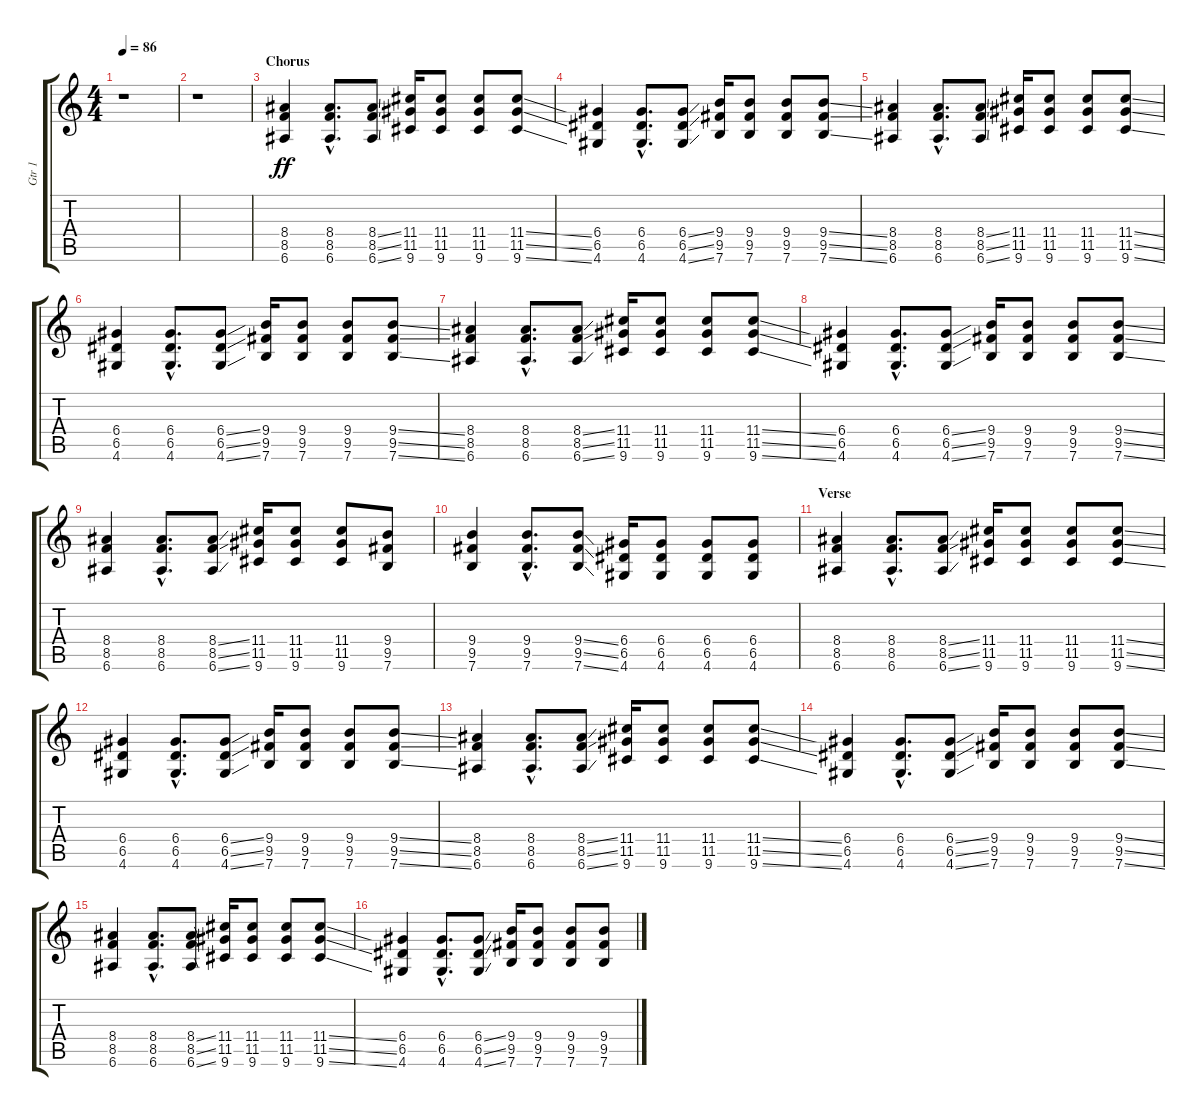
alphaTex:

\track ("Gtr 1" "Gtr 1") {instrument acousticguitarsteel}
\staff {score tabs}
\tuning (E4 B3 G3 D3 A2 E2) {hide}
\ts (4 4)
\tempo 86
\clef g2
\ks c
r.1{dy ff} |
r.1 |
\section ("" "Chorus")
(8.4 8.5 6.6).4 (8.4{hac} 8.5{hac} 6.6{hac}).8{d} (8.4{ss} 8.5{ss} 6.6{ss}).8 (11.4 11.5 9.6).16 (11.4 11.5 9.6).8 (11.4 11.5 9.6).8 (11.4{ss} 11.5{ss} 9.6{ss}).8 |
(6.4 6.5 4.6).4 (6.4{hac} 6.5{hac} 4.6{hac}).8{d} (6.4{ss} 6.5{ss} 4.6{ss}).8 (9.4 9.5 7.6).16 (9.4 9.5 7.6).8 (9.4 9.5 7.6).8 (9.4{ss} 9.5{ss} 7.6{ss}).8 |
(8.4 8.5 6.6).4 (8.4{hac} 8.5{hac} 6.6{hac}).8{d} (8.4{ss} 8.5{ss} 6.6{ss}).8 (11.4 11.5 9.6).16 (11.4 11.5 9.6).8 (11.4 11.5 9.6).8 (11.4{ss} 11.5{ss} 9.6{ss}).8 |
(6.4 6.5 4.6).4 (6.4{hac} 6.5{hac} 4.6{hac}).8{d} (6.4{ss} 6.5{ss} 4.6{ss}).8 (9.4 9.5 7.6).16 (9.4 9.5 7.6).8 (9.4 9.5 7.6).8 (9.4{ss} 9.5{ss} 7.6{ss}).8 |
(8.4 8.5 6.6).4 (8.4{hac} 8.5{hac} 6.6{hac}).8{d} (8.4{ss} 8.5{ss} 6.6{ss}).8 (11.4 11.5 9.6).16 (11.4 11.5 9.6).8 (11.4 11.5 9.6).8 (11.4{ss} 11.5{ss} 9.6{ss}).8 |
(6.4 6.5 4.6).4 (6.4{hac} 6.5{hac} 4.6{hac}).8{d} (6.4{ss} 6.5{ss} 4.6{ss}).8 (9.4 9.5 7.6).16 (9.4 9.5 7.6).8 (9.4 9.5 7.6).8 (9.4{ss} 9.5{ss} 7.6{ss}).8 |
(8.4 8.5 6.6).4 (8.4{hac} 8.5{hac} 6.6{hac}).8{d} (8.4{ss} 8.5{ss} 6.6{ss}).8 (11.4 11.5 9.6).16 (11.4 11.5 9.6).8 (11.4 11.5 9.6).8 (9.4 9.5 7.6).8 |
(9.4 9.5 7.6).4 (9.4{hac} 9.5{hac} 7.6{hac}).8{d} (9.4{ss} 9.5{ss} 7.6{ss}).8 (6.4 6.5 4.6).16 (6.4 6.5 4.6).8 (6.4 6.5 4.6).8 (6.4 6.5 4.6).8 |
\section ("" "Verse")
(8.4 8.5 6.6).4 (8.4{hac} 8.5{hac} 6.6{hac}).8{d} (8.4{ss} 8.5{ss} 6.6{ss}).8 (11.4 11.5 9.6).16 (11.4 11.5 9.6).8 (11.4 11.5 9.6).8 (11.4{ss} 11.5{ss} 9.6{ss}).8 |
(6.4 6.5 4.6).4 (6.4{hac} 6.5{hac} 4.6{hac}).8{d} (6.4{ss} 6.5{ss} 4.6{ss}).8 (9.4 9.5 7.6).16 (9.4 9.5 7.6).8 (9.4 9.5 7.6).8 (9.4{ss} 9.5{ss} 7.6{ss}).8 |
(8.4 8.5 6.6).4 (8.4{hac} 8.5{hac} 6.6{hac}).8{d} (8.4{ss} 8.5{ss} 6.6{ss}).8 (11.4 11.5 9.6).16 (11.4 11.5 9.6).8 (11.4 11.5 9.6).8 (11.4{ss} 11.5{ss} 9.6{ss}).8 |
(6.4 6.5 4.6).4 (6.4{hac} 6.5{hac} 4.6{hac}).8{d} (6.4{ss} 6.5{ss} 4.6{ss}).8 (9.4 9.5 7.6).16 (9.4 9.5 7.6).8 (9.4 9.5 7.6).8 (9.4{ss} 9.5{ss} 7.6{ss}).8 |
(8.4 8.5 6.6).4 (8.4{hac} 8.5{hac} 6.6{hac}).8{d} (8.4{ss} 8.5{ss} 6.6{ss}).8 (11.4 11.5 9.6).16 (11.4 11.5 9.6).8 (11.4 11.5 9.6).8 (11.4{ss} 11.5{ss} 9.6{ss}).8 |
(6.4 6.5 4.6).4 (6.4{hac} 6.5{hac} 4.6{hac}).8{d} (6.4{ss} 6.5{ss} 4.6{ss}).8 (9.4 9.5 7.6).16 (9.4 9.5 7.6).8 (9.4 9.5 7.6).8 (9.4{ss} 9.5{ss} 7.6{ss}).8
